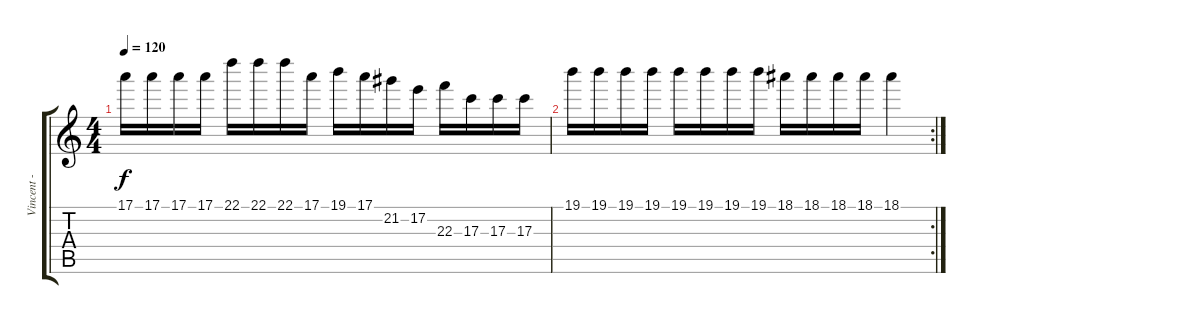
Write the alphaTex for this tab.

\track ("Vincent - Guitare Disto" "Vincent - ") {instrument distortionguitar}
\staff {score tabs}
\tuning (E4 B3 G3 D3 A2 E2) {hide}
\ts (4 4)
\tempo 120
\clef g2
\ks c
17.1.16{dy f} 17.1.16 17.1.16 17.1.16 22.1.16 22.1.16 22.1.16 17.1.16 19.1.16 17.1.16 21.2.16 17.2.16 22.3.16 17.3.16 17.3.16 17.3.16 |
\rc 2
19.1.16 19.1.16 19.1.16 19.1.16 19.1.16 19.1.16 19.1.16 19.1.16 18.1.16 18.1.16 18.1.16 18.1.16 18.1.4
